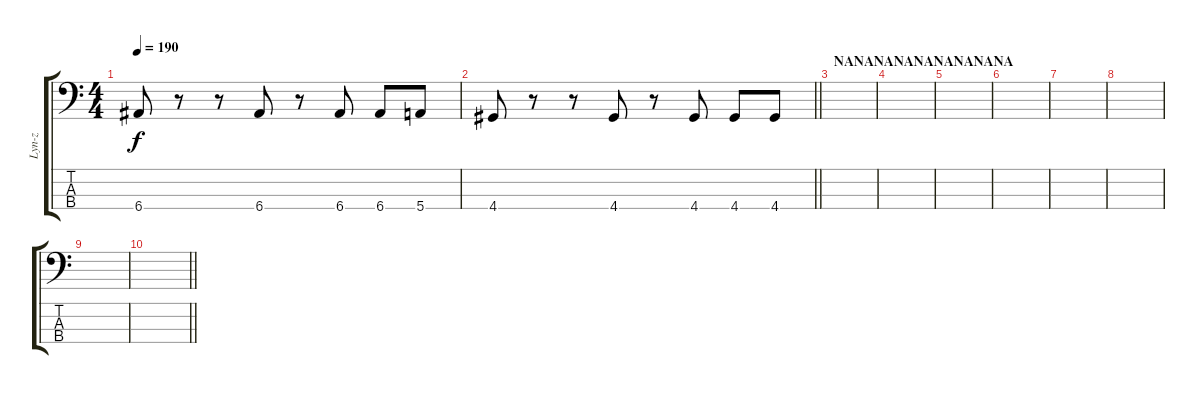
\track ("Lyn-z" "Lyn-z") {instrument synthbass2}
\staff {score tabs}
\tuning (G2 D2 A1 E1) {hide}
\ts (4 4)
\tempo 190
\clef f4
\ks c
6.4.8{dy f} r.8 r.8 6.4.8 r.8 6.4.8 6.4.8 5.4.8 |
\barLineRight lightlight
4.4.8 r.8 r.8 4.4.8 r.8 4.4.8 4.4.8 4.4.8 |
\section ("" "NANANANANANANANANA")
|
|
|
|
|
|
|
\barLineRight lightlight
